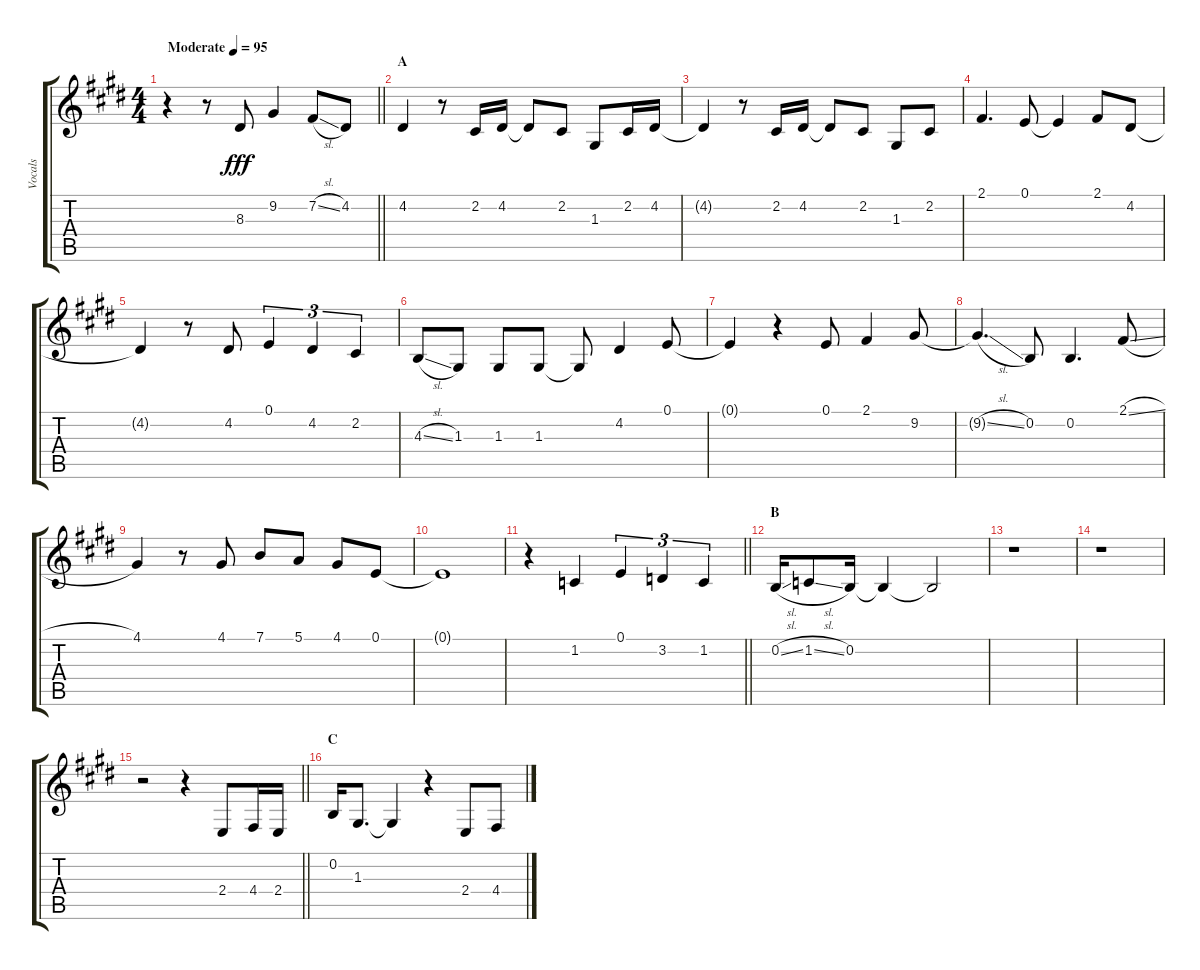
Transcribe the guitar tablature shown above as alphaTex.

\track ("Vocals" "Vocals") {instrument voiceoohs}
\staff {score tabs}
\tuning (E4 B3 G3 D3 A2 E2) {hide}
\ts (4 4)
\tempo (95 "Moderate")
\clef g2
\barLineRight lightlight
\ks e
r.4{dy fff instrument voiceoohs} r.8 8.3.8 9.2.4 7.2{sl}.8 4.2.8 |
\section ("" "A")
4.2.4 r.8 2.2.16 4.2.16 4.2{t}.8 2.2.8 1.3.8 2.2.16 4.2.16 |
4.2{t}.4 r.8 2.2.16 4.2.16 4.2{t}.8 2.2.8 1.3.8 2.2.8 |
2.1.4{d} 0.1.8 0.1{t}.4 2.1.8 4.2.8 |
4.2{t}.4 r.8 4.2.8 0.1.4{tu (3 2)} 4.2.4{tu (3 2)} 2.2.4{tu (3 2)} |
4.3{sl}.8 1.3.8 1.3.8 1.3.8 1.3{t}.8 4.2.4 0.1.8 |
0.1{t}.4 r.4 0.1.8 2.1.4 9.2.8 |
9.2{sl t}.4{d} 0.2.8 0.2.4{d} 2.1{sl}.8 |
4.1.4 r.8 4.1.8 7.1.8 5.1.8 4.1.8 0.1.8 |
0.1{t}.1 |
\barLineRight lightlight
r.4 1.2.4 0.1.4{tu (3 2)} 3.2.4{tu (3 2)} 1.2.4{tu (3 2)} |
\section ("" "B")
0.2{sl}.16 1.2{sl}.8 0.2.16 0.2{t}.4 0.2{t}.2 |
r.1 |
r.1 |
\barLineRight lightlight
r.2 r.4 2.4.8 4.4.16 2.4.16 |
\section ("" "C")
0.2.16 1.3.8{d} 1.3{t}.4 r.4 2.4.8 4.4.8
